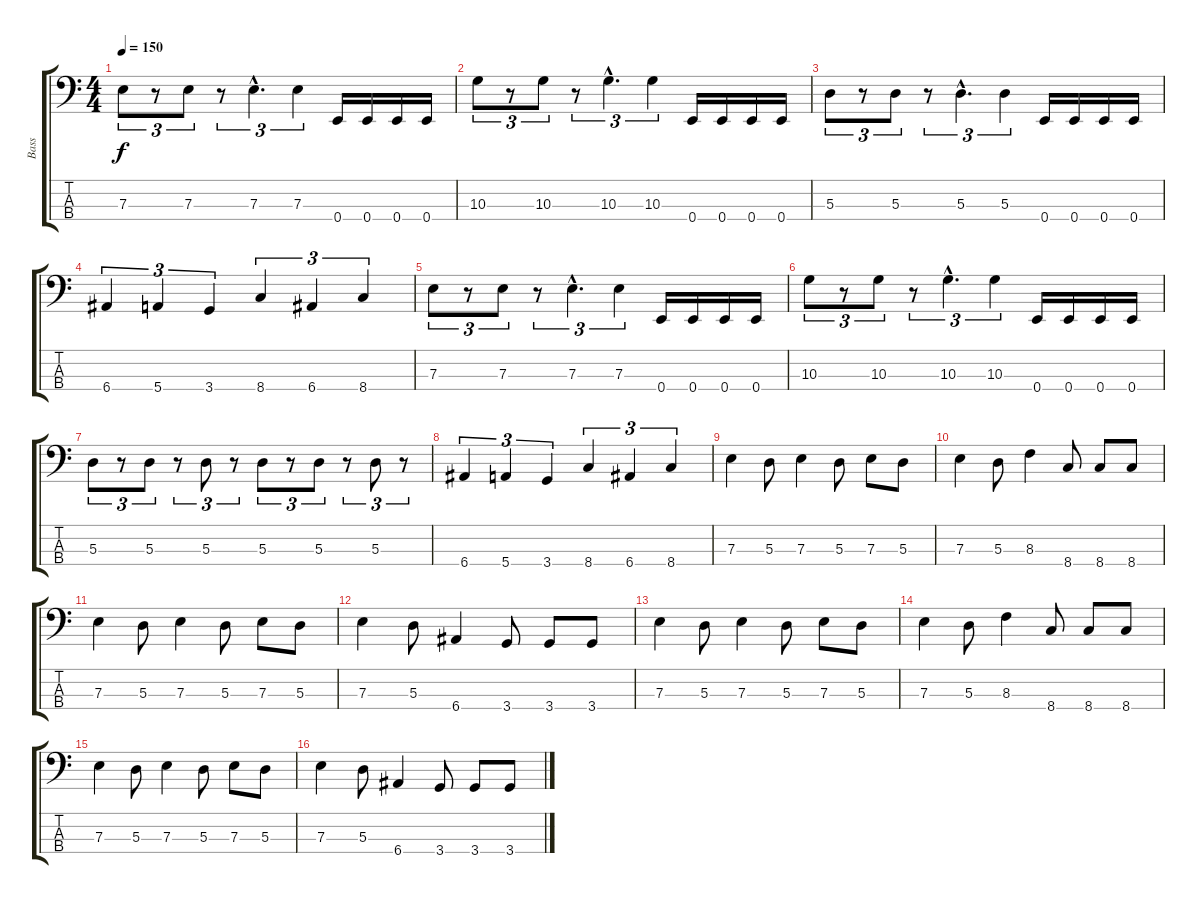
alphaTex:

\track ("Bass" "Bass") {instrument electricbassfinger}
\staff {score tabs}
\tuning (G2 D2 A1 E1) {hide}
\ts (4 4)
\tempo 150
\clef f4
\ks c
7.3.8{tu (3 2) dy f} r.8{tu (3 2)} 7.3.8{tu (3 2)} r.8{tu (3 2)} 7.3{hac}.4{d tu (3 2)} 7.3.4{tu (3 2)} 0.4.16 0.4.16 0.4.16 0.4.16 |
10.3.8{tu (3 2)} r.8{tu (3 2)} 10.3.8{tu (3 2)} r.8{tu (3 2)} 10.3{hac}.4{d tu (3 2)} 10.3.4{tu (3 2)} 0.4.16 0.4.16 0.4.16 0.4.16 |
5.3.8{tu (3 2)} r.8{tu (3 2)} 5.3.8{tu (3 2)} r.8{tu (3 2)} 5.3{hac}.4{d tu (3 2)} 5.3.4{tu (3 2)} 0.4.16 0.4.16 0.4.16 0.4.16 |
6.4.4{tu (3 2)} 5.4.4{tu (3 2)} 3.4.4{tu (3 2)} 8.4.4{tu (3 2)} 6.4.4{tu (3 2)} 8.4.4{tu (3 2)} |
7.3.8{tu (3 2)} r.8{tu (3 2)} 7.3.8{tu (3 2)} r.8{tu (3 2)} 7.3{hac}.4{d tu (3 2)} 7.3.4{tu (3 2)} 0.4.16 0.4.16 0.4.16 0.4.16 |
10.3.8{tu (3 2)} r.8{tu (3 2)} 10.3.8{tu (3 2)} r.8{tu (3 2)} 10.3{hac}.4{d tu (3 2)} 10.3.4{tu (3 2)} 0.4.16 0.4.16 0.4.16 0.4.16 |
5.3.8{tu (3 2)} r.8{tu (3 2)} 5.3.8{tu (3 2)} r.8{tu (3 2)} 5.3.8{tu (3 2)} r.8{tu (3 2)} 5.3.8{tu (3 2)} r.8{tu (3 2)} 5.3.8{tu (3 2)} r.8{tu (3 2)} 5.3.8{tu (3 2)} r.8{tu (3 2)} |
6.4.4{tu (3 2)} 5.4.4{tu (3 2)} 3.4.4{tu (3 2)} 8.4.4{tu (3 2)} 6.4.4{tu (3 2)} 8.4.4{tu (3 2)} |
7.3.4 5.3.8 7.3.4 5.3.8 7.3.8 5.3.8 |
7.3.4 5.3.8 8.3.4 8.4.8 8.4.8 8.4.8 |
7.3.4 5.3.8 7.3.4 5.3.8 7.3.8 5.3.8 |
7.3.4 5.3.8 6.4.4 3.4.8 3.4.8 3.4.8 |
7.3.4 5.3.8 7.3.4 5.3.8 7.3.8 5.3.8 |
7.3.4 5.3.8 8.3.4 8.4.8 8.4.8 8.4.8 |
7.3.4 5.3.8 7.3.4 5.3.8 7.3.8 5.3.8 |
7.3.4 5.3.8 6.4.4 3.4.8 3.4.8 3.4.8
